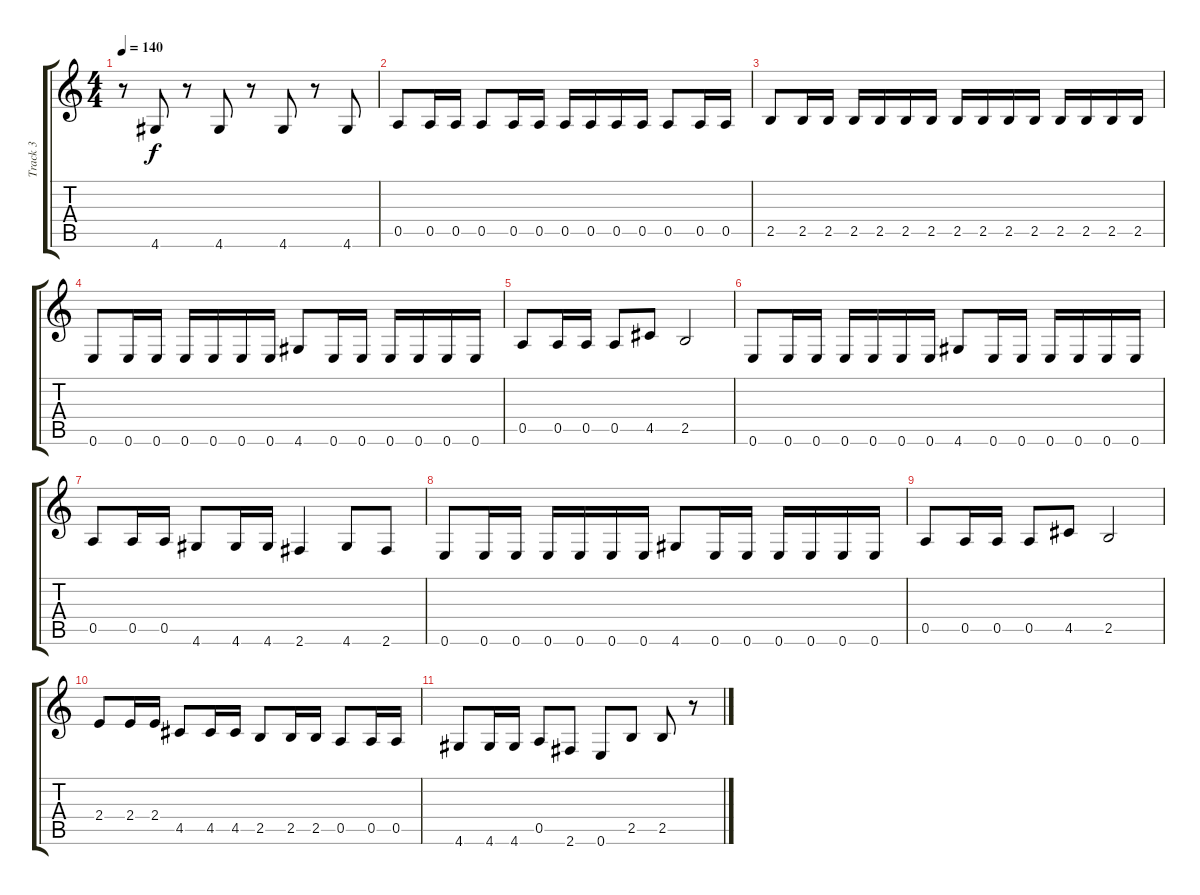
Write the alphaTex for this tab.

\track ("Track 3" "Track 3") {instrument electricbassfinger}
\staff {score tabs}
\tuning (E4 B3 G3 D3 A2 E2) {hide}
\ts (4 4)
\tempo 140
\clef g2
\ks c
r.8{dy f} 4.6.8 r.8 4.6.8 r.8 4.6.8 r.8 4.6.8 |
0.5.8 0.5.16 0.5.16 0.5.8 0.5.16 0.5.16 0.5.16 0.5.16 0.5.16 0.5.16 0.5.8 0.5.16 0.5.16 |
2.5.8 2.5.16 2.5.16 2.5.16 2.5.16 2.5.16 2.5.16 2.5.16 2.5.16 2.5.16 2.5.16 2.5.16 2.5.16 2.5.16 2.5.16 |
0.6.8 0.6.16 0.6.16 0.6.16 0.6.16 0.6.16 0.6.16 4.6.8 0.6.16 0.6.16 0.6.16 0.6.16 0.6.16 0.6.16 |
0.5.8 0.5.16 0.5.16 0.5.8 4.5.8 2.5.2 |
0.6.8 0.6.16 0.6.16 0.6.16 0.6.16 0.6.16 0.6.16 4.6.8 0.6.16 0.6.16 0.6.16 0.6.16 0.6.16 0.6.16 |
0.5.8 0.5.16 0.5.16 4.6.8 4.6.16 4.6.16 2.6.4 4.6.8 2.6.8 |
0.6.8 0.6.16 0.6.16 0.6.16 0.6.16 0.6.16 0.6.16 4.6.8 0.6.16 0.6.16 0.6.16 0.6.16 0.6.16 0.6.16 |
0.5.8 0.5.16 0.5.16 0.5.8 4.5.8 2.5.2 |
2.4.8 2.4.16 2.4.16 4.5.8 4.5.16 4.5.16 2.5.8 2.5.16 2.5.16 0.5.8 0.5.16 0.5.16 |
4.6.8 4.6.16 4.6.16 0.5.8 2.6.8 0.6.8 2.5.8 2.5.8 r.8
